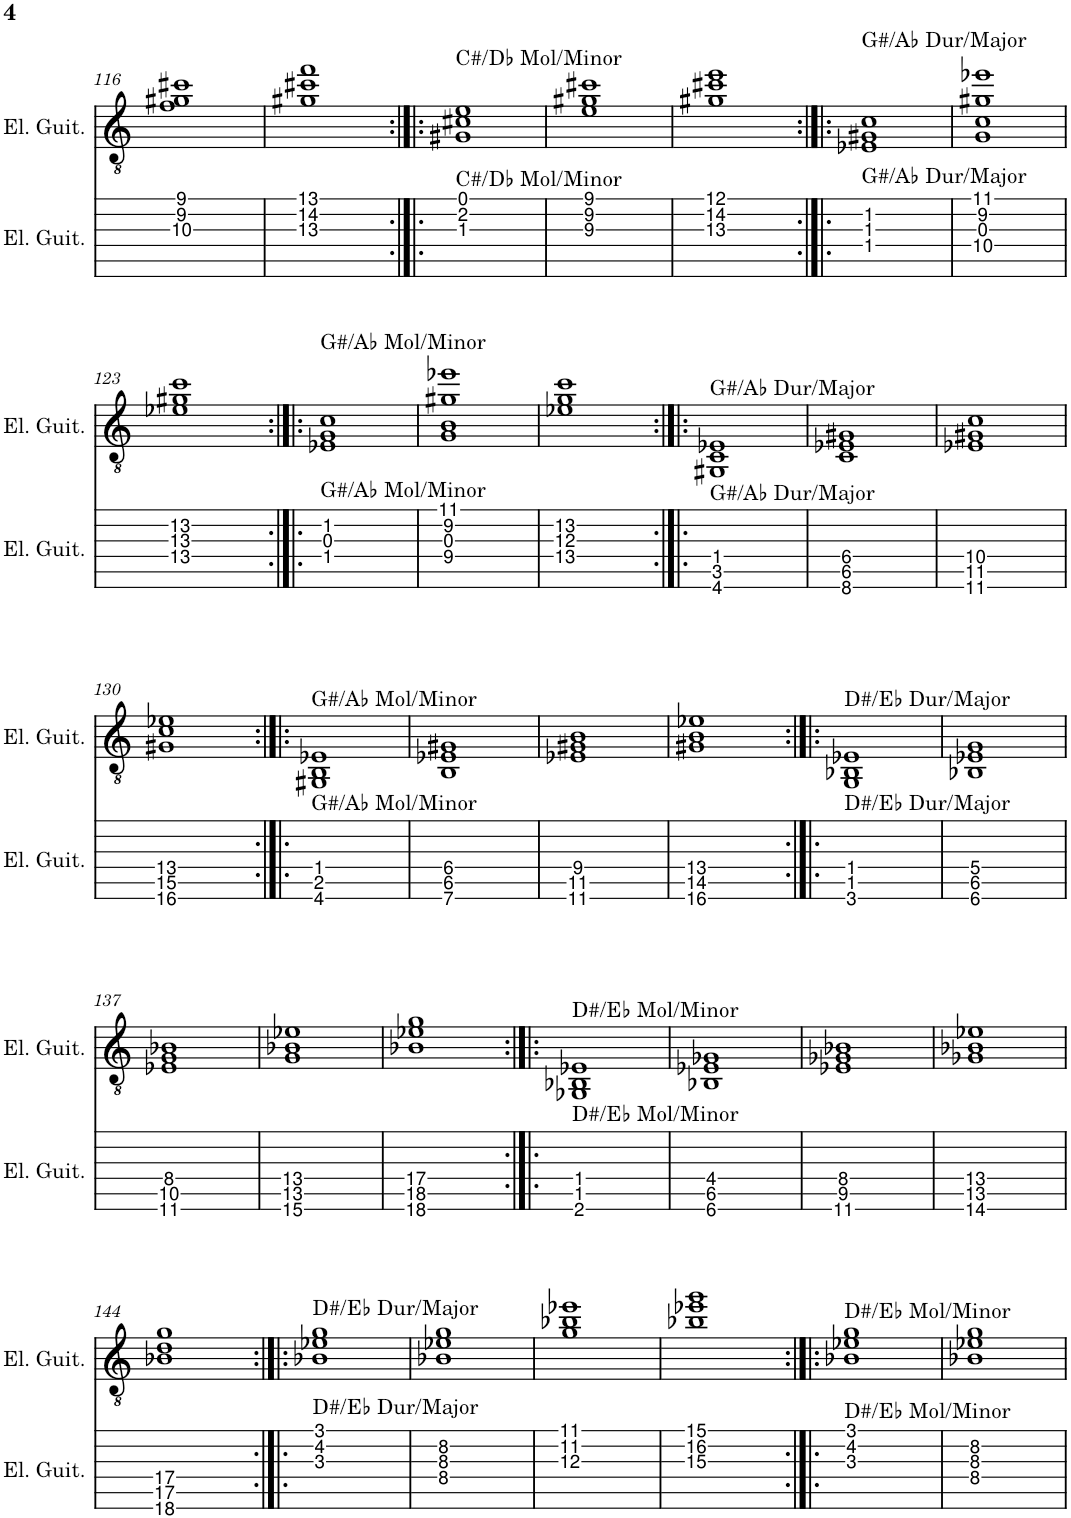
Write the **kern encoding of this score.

**kern	**kern
*part2	*part1
*staff2	*staff1
*I"Electric Guitar	*I"Electric Guitar
*I'El. Guit.	*I'El. Guit.
!!LO:PB:g=z
*	*clefGv2
*k[]	*k[]
*M4/4	*M4/4
=116	=116
1f 1g# 1cc#	1f 1g#X 1cc#X
=117	=117
1g# 1cc# 1ff	1g#X 1cc#X 1ff
=118:|!|:	=118:|!|:
!	!LO:TX:a:t=C#/D♭ Mol/Minor
!LO:TX:a:t=C#/D♭ Mol/Minor	!
1G# 1c# 1e	1G#X 1c#X 1e
=119	=119
1e 1g# 1cc#	1e 1g#X 1cc#X
=120	=120
1g# 1cc# 1ee	1g#X 1cc#X 1ee
=121:|!|:	=121:|!|:
!	!LO:TX:a:t=G#/A♭ Dur/Major
!LO:TX:a:t=G#/A♭ Dur/Major	!
1E- 1G# 1c	1E-X 1G#X 1c
=122	=122
1c 1G 1g# 1ee-	1G 1c 1g#X 1ee-X
!!LO:LB:g=z
=123	=123
1e- 1g# 1cc	1e-X 1g#X 1cc
=124:|!|:	=124:|!|:
!	!LO:TX:a:t=G#/A♭ Mol/Minor
!LO:TX:a:t=G#/A♭ Mol/Minor	!
1E- 1G 1c	1E-X 1G 1c
=125	=125
1B 1G 1g# 1ee-	1G 1B 1g#X 1ee-X
=126	=126
1e- 1g 1cc	1e-X 1g 1cc
=127:|!|:	=127:|!|:
!	!LO:TX:a:t=G#/A♭ Dur/Major
!LO:TX:a:t=G#/A♭ Dur/Major	!
1GG# 1C 1E-	1GG#X 1C 1E-X
=128	=128
1C 1E- 1G#	1C 1E-X 1G#X
=129	=129
1E- 1G# 1c	1E-X 1G#X 1c
!!LO:LB:g=z
=130	=130
1G# 1c 1e-	1G#X 1c 1e-X
=131:|!|:	=131:|!|:
!	!LO:TX:a:t=G#/A♭ Mol/Minor
!LO:TX:a:t=G#/A♭ Mol/Minor	!
1GG# 1BB 1E-	1GG#X 1BB 1E-X
=132	=132
1BB 1E- 1G#	1BB 1E-X 1G#X
=133	=133
1E- 1G# 1B	1E-X 1G#X 1B
=134	=134
1G# 1B 1e-	1G#X 1B 1e-X
=135:|!|:	=135:|!|:
!	!LO:TX:a:t=D#/E♭ Dur/Major
!LO:TX:a:t=D#/E♭ Dur/Major	!
1GG 1BB- 1E-	1GG 1BB-X 1E-X
=136	=136
1BB- 1E- 1G	1BB-X 1E-X 1G
!!LO:LB:g=z
=137	=137
1E- 1G 1B-	1E-X 1G 1B-X
=138	=138
1G 1B- 1e-	1G 1B-X 1e-X
=139	=139
1B- 1e- 1g	1B-X 1e-X 1g
=140:|!|:	=140:|!|:
!	!LO:TX:a:t=D#/E♭ Mol/Minor
!LO:TX:a:t=D#/E♭ Mol/Minor	!
1GG- 1BB- 1E-	1GG-X 1BB-X 1E-X
=141	=141
1BB- 1E- 1G-	1BB-X 1E-X 1G-X
=142	=142
1E- 1G- 1B-	1E-X 1G-X 1B-X
=143	=143
1G- 1B- 1e-	1G-X 1B-X 1e-X
!!LO:LB:g=z
=144	=144
1B- 1d 1g	1B-X 1d 1g
=145:|!|:	=145:|!|:
!	!LO:TX:a:t=D#/E♭ Dur/Major
!LO:TX:a:t=D#/E♭ Dur/Major	!
1B- 1e- 1g	1B-X 1e-X 1g
=146	=146
1B- 1e- 1g	1B-X 1e-X 1g
=147	=147
1g 1b- 1ee-	1g 1b-X 1ee-X
=148	=148
1b- 1ee- 1gg	1b-X 1ee-X 1gg
=149:|!|:	=149:|!|:
!	!LO:TX:a:t=D#/E♭ Mol/Minor
!LO:TX:a:t=D#/E♭ Mol/Minor	!
1B- 1e- 1g	1B-X 1e-X 1g
=150	=150
1B- 1e- 1g	1B-X 1e-X 1g
=	=
*-	*-
